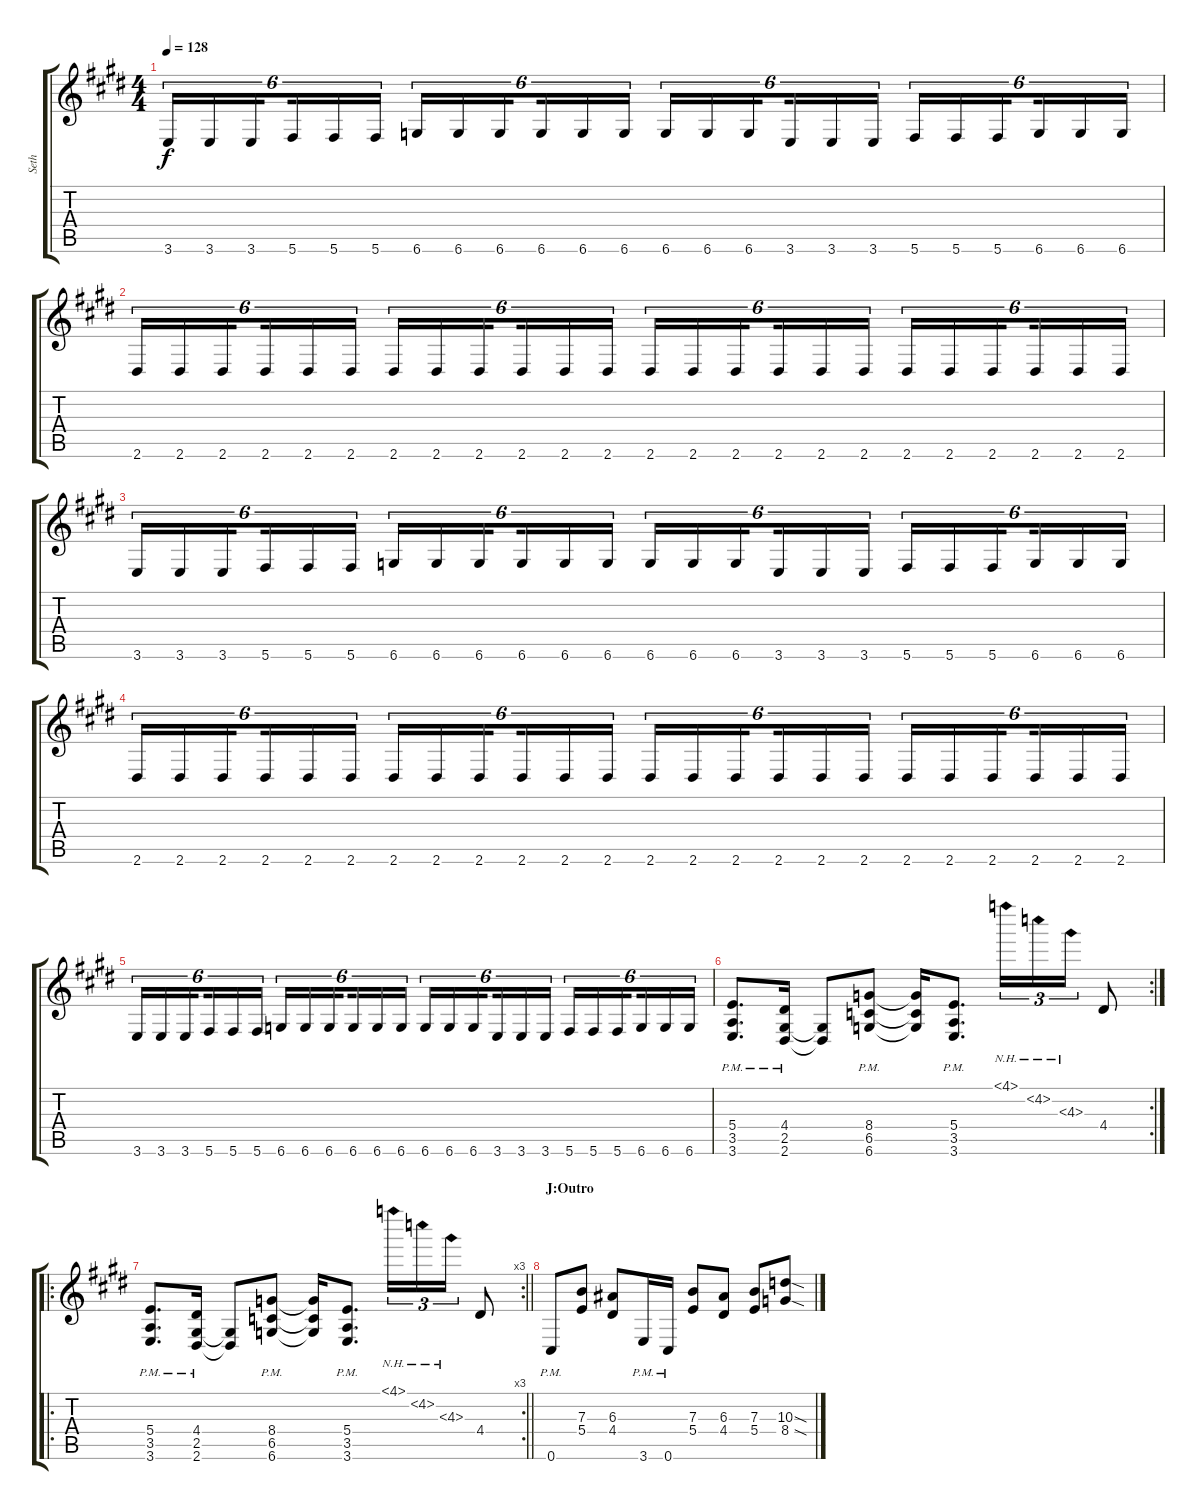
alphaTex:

\track ("Seth" "Seth") {instrument distortionguitar}
\staff {score tabs}
\tuning (Db4 Ab3 E3 B2 Gb2 Db2) {hide}
\ts (4 4)
\tempo 128
\clef g2
\ks c#minor
3.6.16{tu (6 4) dy f} 3.6.16{tu (6 4)} 3.6.16{tu (6 4) beam splitsecondary} 5.6.16{tu (6 4)} 5.6.16{tu (6 4)} 5.6.16{tu (6 4)} 6.6.16{tu (6 4)} 6.6.16{tu (6 4)} 6.6.16{tu (6 4) beam splitsecondary} 6.6.16{tu (6 4)} 6.6.16{tu (6 4)} 6.6.16{tu (6 4)} 6.6.16{tu (6 4)} 6.6.16{tu (6 4)} 6.6.16{tu (6 4) beam splitsecondary} 3.6.16{tu (6 4)} 3.6.16{tu (6 4)} 3.6.16{tu (6 4)} 5.6.16{tu (6 4)} 5.6.16{tu (6 4)} 5.6.16{tu (6 4) beam splitsecondary} 6.6.16{tu (6 4)} 6.6.16{tu (6 4)} 6.6.16{tu (6 4)} |
2.6.16{tu (6 4)} 2.6.16{tu (6 4)} 2.6.16{tu (6 4) beam splitsecondary} 2.6.16{tu (6 4)} 2.6.16{tu (6 4)} 2.6.16{tu (6 4)} 2.6.16{tu (6 4)} 2.6.16{tu (6 4)} 2.6.16{tu (6 4) beam splitsecondary} 2.6.16{tu (6 4)} 2.6.16{tu (6 4)} 2.6.16{tu (6 4)} 2.6.16{tu (6 4)} 2.6.16{tu (6 4)} 2.6.16{tu (6 4) beam splitsecondary} 2.6.16{tu (6 4)} 2.6.16{tu (6 4)} 2.6.16{tu (6 4)} 2.6.16{tu (6 4)} 2.6.16{tu (6 4)} 2.6.16{tu (6 4) beam splitsecondary} 2.6.16{tu (6 4)} 2.6.16{tu (6 4)} 2.6.16{tu (6 4)} |
3.6.16{tu (6 4)} 3.6.16{tu (6 4)} 3.6.16{tu (6 4) beam splitsecondary} 5.6.16{tu (6 4)} 5.6.16{tu (6 4)} 5.6.16{tu (6 4)} 6.6.16{tu (6 4)} 6.6.16{tu (6 4)} 6.6.16{tu (6 4) beam splitsecondary} 6.6.16{tu (6 4)} 6.6.16{tu (6 4)} 6.6.16{tu (6 4)} 6.6.16{tu (6 4)} 6.6.16{tu (6 4)} 6.6.16{tu (6 4) beam splitsecondary} 3.6.16{tu (6 4)} 3.6.16{tu (6 4)} 3.6.16{tu (6 4)} 5.6.16{tu (6 4)} 5.6.16{tu (6 4)} 5.6.16{tu (6 4) beam splitsecondary} 6.6.16{tu (6 4)} 6.6.16{tu (6 4)} 6.6.16{tu (6 4)} |
2.6.16{tu (6 4)} 2.6.16{tu (6 4)} 2.6.16{tu (6 4) beam splitsecondary} 2.6.16{tu (6 4)} 2.6.16{tu (6 4)} 2.6.16{tu (6 4)} 2.6.16{tu (6 4)} 2.6.16{tu (6 4)} 2.6.16{tu (6 4) beam splitsecondary} 2.6.16{tu (6 4)} 2.6.16{tu (6 4)} 2.6.16{tu (6 4)} 2.6.16{tu (6 4)} 2.6.16{tu (6 4)} 2.6.16{tu (6 4) beam splitsecondary} 2.6.16{tu (6 4)} 2.6.16{tu (6 4)} 2.6.16{tu (6 4)} 2.6.16{tu (6 4)} 2.6.16{tu (6 4)} 2.6.16{tu (6 4) beam splitsecondary} 2.6.16{tu (6 4)} 2.6.16{tu (6 4)} 2.6.16{tu (6 4)} |
3.6.16{tu (6 4)} 3.6.16{tu (6 4)} 3.6.16{tu (6 4) beam splitsecondary} 5.6.16{tu (6 4)} 5.6.16{tu (6 4)} 5.6.16{tu (6 4)} 6.6.16{tu (6 4)} 6.6.16{tu (6 4)} 6.6.16{tu (6 4) beam splitsecondary} 6.6.16{tu (6 4)} 6.6.16{tu (6 4)} 6.6.16{tu (6 4)} 6.6.16{tu (6 4)} 6.6.16{tu (6 4)} 6.6.16{tu (6 4) beam splitsecondary} 3.6.16{tu (6 4)} 3.6.16{tu (6 4)} 3.6.16{tu (6 4)} 5.6.16{tu (6 4)} 5.6.16{tu (6 4)} 5.6.16{tu (6 4) beam splitsecondary} 6.6.16{tu (6 4)} 6.6.16{tu (6 4)} 6.6.16{tu (6 4)} |
\rc 2
(5.4 3.5 3.6{pm}).8{d} (4.4 2.5 2.6{pm}).16 (2.5{t} 2.6{t}).8 (8.4 6.5 6.6{pm}).8 (8.4{t} 6.5{t} 6.6{t}).16 (5.4 3.5 3.6{pm}).8{d} 4.1{nh}.16{tu (3 2)} 4.2{nh}.16{tu (3 2)} 4.3{nh}.16{tu (3 2)} 4.4.8 |
\ro
\rc 3
\barLineRight lightlight
(5.4 3.5 3.6{pm}).8{d} (4.4 2.5 2.6{pm}).16 (2.5{t} 2.6{t}).8 (8.4 6.5 6.6{pm}).8 (8.4{t} 6.5{t} 6.6{t}).16 (5.4 3.5 3.6{pm}).8{d} 4.1{nh}.16{tu (3 2)} 4.2{nh}.16{tu (3 2)} 4.3{nh}.16{tu (3 2)} 4.4.8 |
\section ("" "J:Outro")
0.6{pm}.8 (7.3 5.4).8 (6.3 4.4).8 3.6{pm}.16 0.6{pm}.16 (7.3 5.4).8 (6.3 4.4).8 (7.3 5.4).8 (10.3{sod} 8.4{sod}).8
